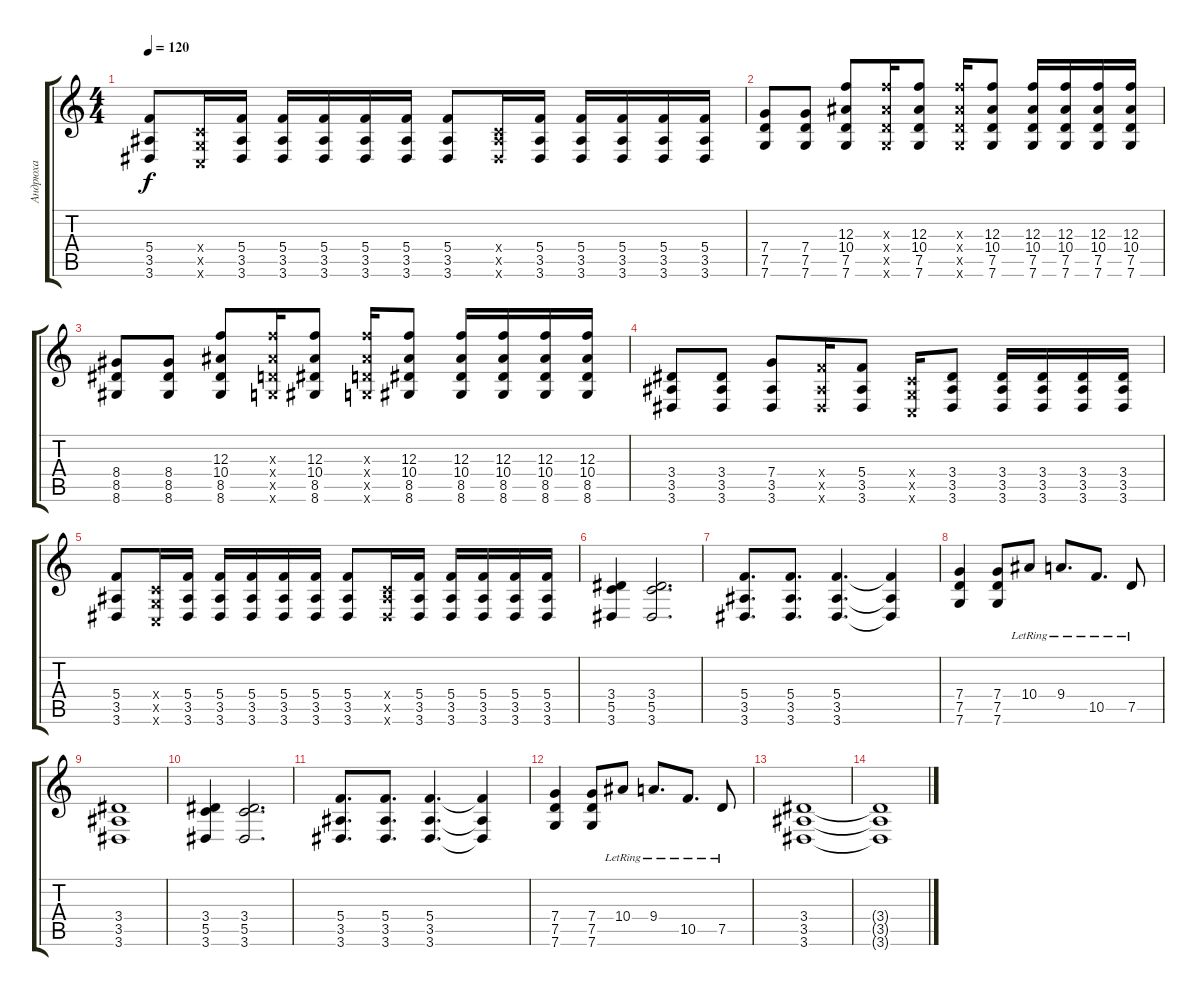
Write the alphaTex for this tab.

\track ("Андрюха" "Андрюха") {instrument acousticguitarsteel}
\staff {score tabs}
\tuning (D4 A3 F3 C3 G2 C2) {hide}
\ts (4 4)
\tempo 120
\clef g2
\ks c
(5.4 3.5 3.6).8{dy f} (0.4{x} 0.5{x} 0.6{x}).16 (5.4 3.5 3.6).16 (5.4 3.5 3.6).16 (5.4 3.5 3.6).16 (5.4 3.5 3.6).16 (5.4 3.5 3.6).16 (5.4 3.5 3.6).8 (0.4{x} 3.5{x} 3.6{x}).16 (5.4 3.5 3.6).16 (5.4 3.5 3.6).16 (5.4 3.5 3.6).16 (5.4 3.5 3.6).16 (5.4 3.5 3.6).16 |
(7.4 7.5 7.6).8 (7.4 7.5 7.6).8 (12.3 10.4 7.5 7.6).8 (12.3{x} 10.4{x} 7.5{x} 7.6{x}).16 (12.3 10.4 7.5 7.6).8 (12.3{x} 10.4{x} 7.5{x} 7.6{x}).16 (12.3 10.4 7.5 7.6).8 (12.3 10.4 7.5 7.6).16 (12.3 10.4 7.5 7.6).16 (12.3 10.4 7.5 7.6).16 (12.3 10.4 7.5 7.6).16 |
(8.4 8.5 8.6).8 (8.4 8.5 8.6).8 (12.3 10.4 8.5 8.6).8 (12.3{x} 10.4{x} 7.5{x} 7.6{x}).16 (12.3 10.4 8.5 8.6).8 (12.3{x} 10.4{x} 7.5{x} 7.6{x}).16 (12.3 10.4 8.5 8.6).8 (12.3 10.4 8.5 8.6).16 (12.3 10.4 8.5 8.6).16 (12.3 10.4 8.5 8.6).16 (12.3 10.4 8.5 8.6).16 |
(3.4 3.5 3.6).8 (3.4 3.5 3.6).8 (7.4 3.5 3.6).8 (5.4{x} 3.5{x} 3.6{x}).16 (5.4 3.5 3.6).8 (0.4{x} 0.5{x} 0.6{x}).16 (3.4 3.5 3.6).8 (3.4 3.5 3.6).16 (3.4 3.5 3.6).16 (3.4 3.5 3.6).16 (3.4 3.5 3.6).16 |
(5.4 3.5 3.6).8 (0.4{x} 0.5{x} 0.6{x}).16 (5.4 3.5 3.6).16 (5.4 3.5 3.6).16 (5.4 3.5 3.6).16 (5.4 3.5 3.6).16 (5.4 3.5 3.6).16 (5.4 3.5 3.6).8 (0.4{x} 3.5{x} 3.6{x}).16 (5.4 3.5 3.6).16 (5.4 3.5 3.6).16 (5.4 3.5 3.6).16 (5.4 3.5 3.6).16 (5.4 3.5 3.6).16 |
(3.4 5.5 3.6).4 (3.4 5.5 3.6).2{d} |
(5.4 3.5 3.6).8{d} (5.4 3.5 3.6).8{d} (5.4 3.5 3.6).4{d} (5.4{t} 3.5{t} 3.6{t}).4 |
(7.4 7.5 7.6).4 (7.4 7.5 7.6).8 10.4{lr}.8 9.4{lr}.8{d} 10.5{lr}.8{d} 7.5{lr}.8 |
(3.4 3.5 3.6).1 |
(3.4 5.5 3.6).4 (3.4 5.5 3.6).2{d} |
(5.4 3.5 3.6).8{d} (5.4 3.5 3.6).8{d} (5.4 3.5 3.6).4{d} (5.4{t} 3.5{t} 3.6{t}).4 |
(7.4 7.5 7.6).4 (7.4 7.5 7.6).8 10.4{lr}.8 9.4{lr}.8{d} 10.5{lr}.8{d} 7.5{lr}.8 |
(3.4 3.5 3.6).1 |
(3.4{t} 3.5{t} 3.6{t}).1
